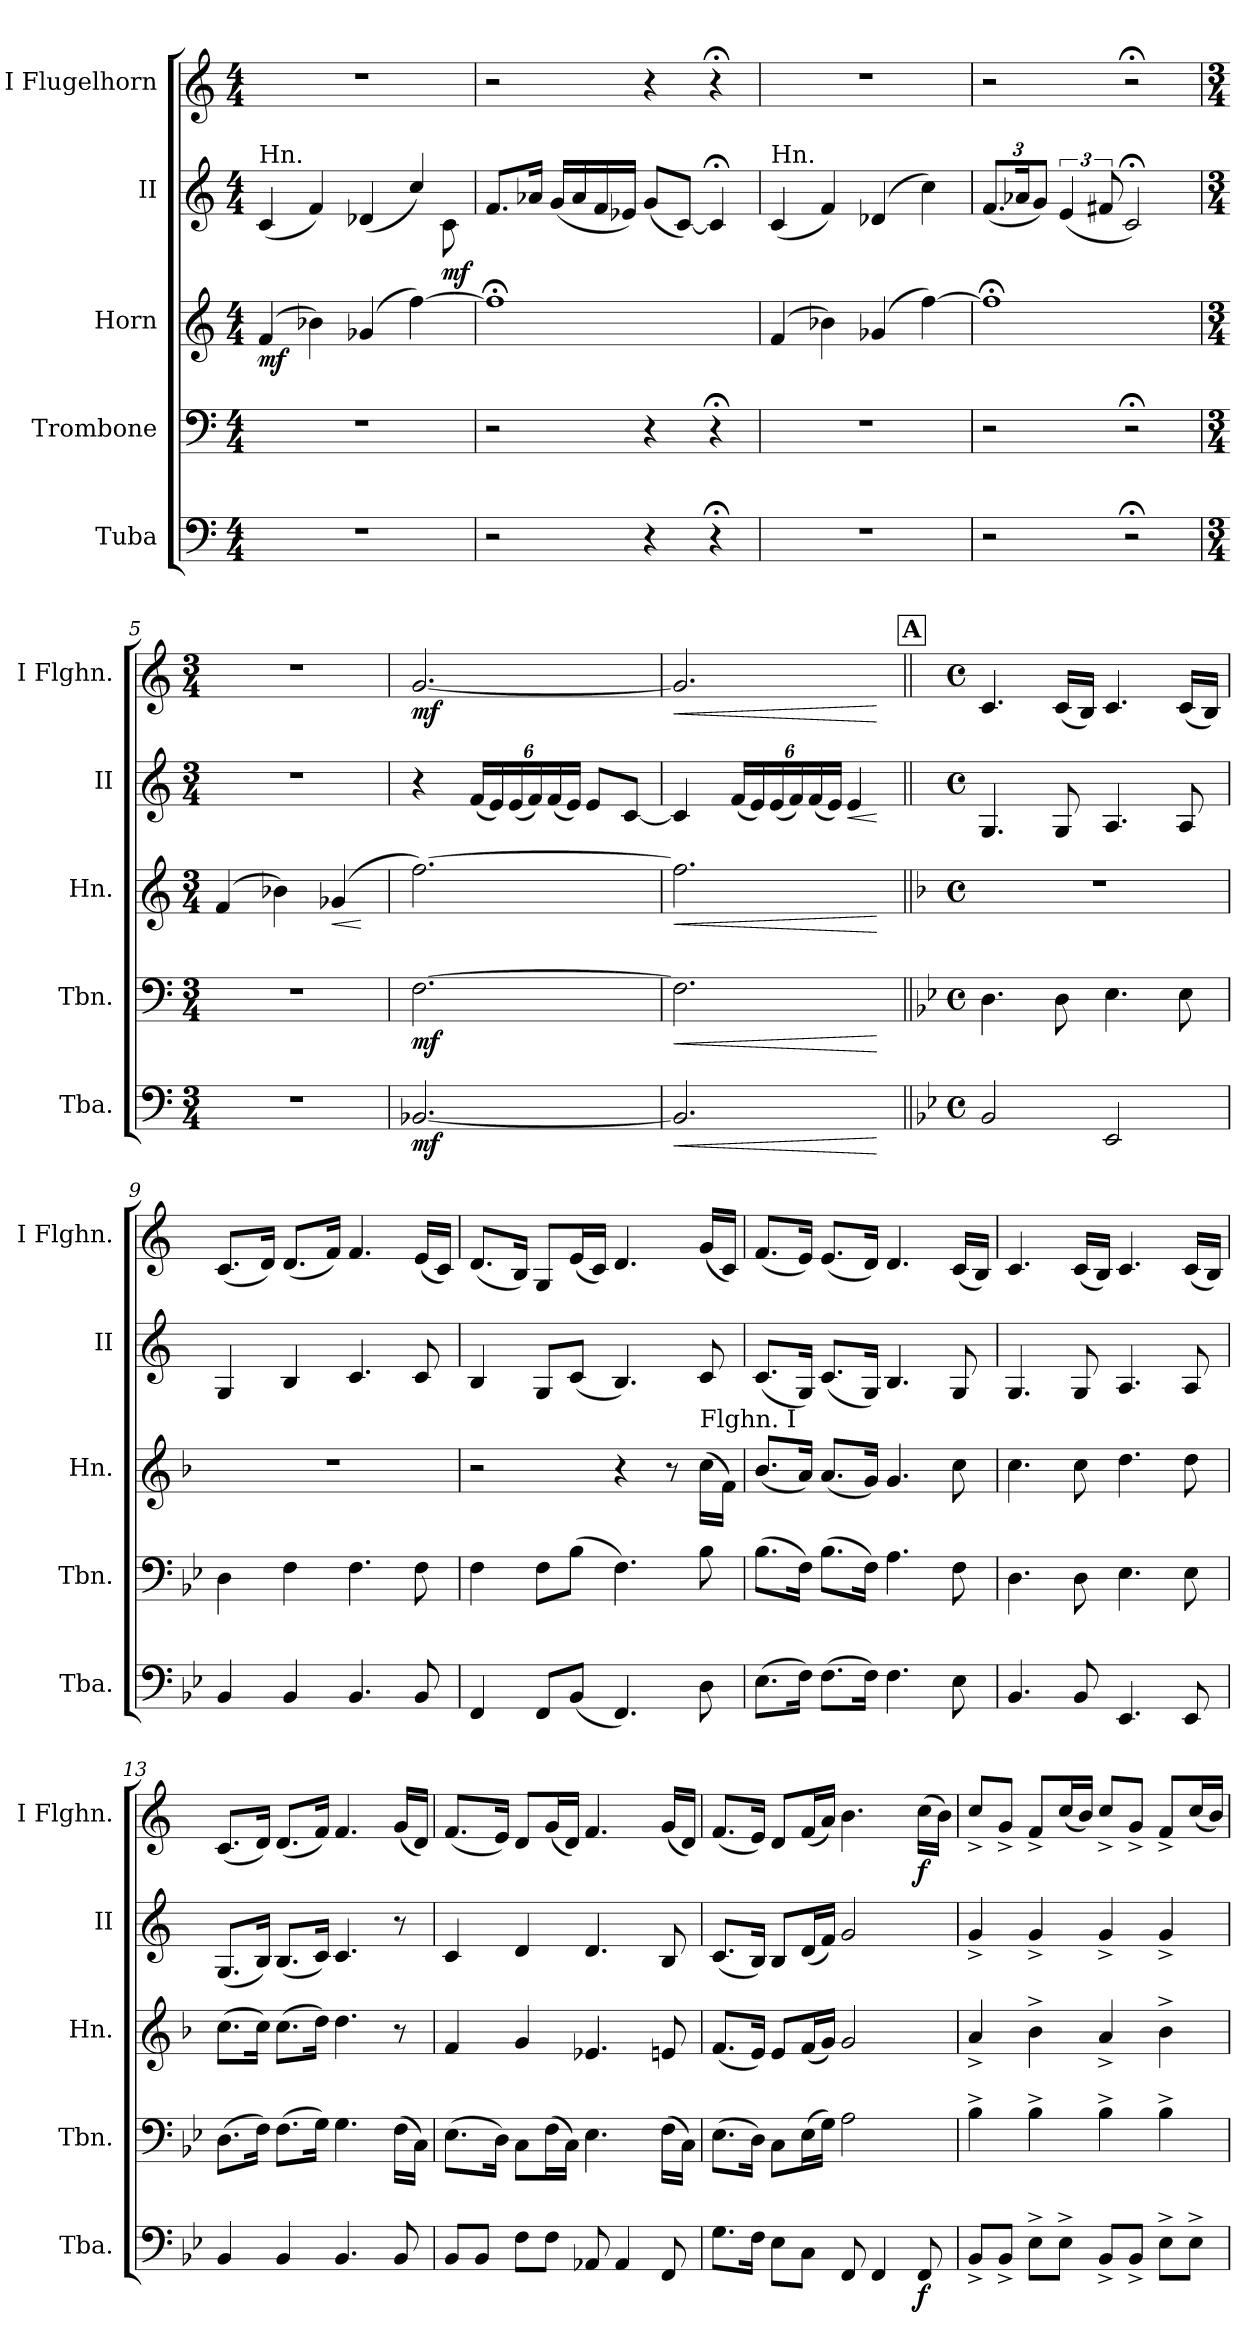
**kern	**dynam	**kern	**dynam	**kern	**dynam	**kern	**dynam	**kern	**dynam
*part5	*part5	*part4	*part4	*part3	*part3	*part2	*part2	*part1	*part1
*staff5	*staff5	*staff4	*staff4	*staff3	*staff3	*staff2	*staff2	*staff1	*staff1
*I"Tuba	*	*I"Trombone	*	*I"Horn	*	*I"II	*	*I"I  Flugelhorn	*
*I'Tba.	*	*I'Tbn.	*	*I'Hn.	*	*I'II	*	*I'I  Flghn.	*
*clefF4	*	*clefF4	*	*clefG2	*	*clefG2	*	*clefG2	*
*	*	*	*	*ITrd4c7	*	*ITrd1c2	*	*ITrd1c2	*
*k[]	*	*k[]	*	*k[b-]	*	*k[b-e-]	*	*k[b-e-]	*
*M4/4	*	*M4/4	*	*M4/4	*	*M4/4	*	*M4/4	*
*MM60	*	*MM60	*	*MM60	*	*MM60	*	*MM60	*
=1	=1	=1	=1	=1	=1	=1	=1	=1	=1
*	*	*	*	*	*	*^	*	*	*
!	!	!	!	!	!	!LO:TX:a:t=Hn.	!	!	!	!
!	!	!	!	!	!LO:DY:b	!	!	!	!	!
1r	.	1r	.	(4B-/	mf	(4B-!/	2..ryy	.	1r	.
.	.	.	.	4e-X\)	.	4e-!/)	.	.	.	.
.	.	.	.	(4c-X/	.	(4c-X!/	.	.	.	.
.	.	.	.	[4b-\)	.	4b-/)	.	.	.	.
!	!	!	!	!	!	!	!	!LO:DY:b	!	!
.	.	.	.	.	.	.	8B-\	mf	.	.
*	*	*	*	*	*	*v	*v	*	*	*
=2	=2	=2	=2	=2	=2	=2	=2	=2	=2
2r	.	2r	.	1b-;<]	.	8.e-/L	.	2r	.
.	.	.	.	.	.	16g-X/Jk	.	.	.
.	.	.	.	.	.	(16f/LL	.	.	.
.	.	.	.	.	.	16g-/	.	.	.
.	.	.	.	.	.	16e-/	.	.	.
.	.	.	.	.	.	16d-X/JJ)	.	.	.
4r	.	4r	.	.	.	(8f/L	.	4r	.
.	.	.	.	.	.	[8B-/J)	.	.	.
4r;<	.	4r;<	.	.	.	4B-;</]	.	4r;<	.
=3	=3	=3	=3	=3	=3	=3	=3	=3	=3
!	!	!	!	!	!	!LO:TX:a:t=Hn.	!	!	!
1r	.	1r	.	(4B-/	.	(4B-!/	.	1r	.
.	.	.	.	4e-X\)	.	4e-!/)	.	.	.
.	.	.	.	(4c-X/	.	(4c-X!/	.	.	.
.	.	.	.	[4b-\)	.	4b-\)	.	.	.
=4	=4	=4	=4	=4	=4	=4	=4	=4	=4
*	*	*	*	*	*	*Xbrackettup	*	*	*
2r	.	2r	.	1b-;<]	.	(12.e-/L	.	2r	.
.	.	.	.	.	.	24g-X/K	.	.	.
.	.	.	.	.	.	12f/J)	.	.	.
*	*	*	*	*	*	*brackettup	*	*	*
.	.	.	.	.	.	(6d/	.	.	.
.	.	.	.	.	.	12en/	.	.	.
2r;<	.	2r;<	.	.	.	2B-;</)	.	2r;<	.
!!LO:LB:g=z
=5	=5	=5	=5	=5	=5	=5	=5	=5	=5
*M3/4	*	*M3/4	*	*M3/4	*	*M3/4	*	*M3/4	*
2.r	.	2.r	.	(4B-/	.	2.r	.	2.r	.
.	.	.	.	4e-X\)	.	.	.	.	.
!	!	!	!	!	!LO:HP:b	!	!	!	!
.	.	.	.	(4c-X/	<	.	.	.	.
.	.	.	.	.	[	.	.	.	.
=6	=6	=6	=6	=6	=6	=6	=6	=6	=6
!	!LO:DY:b	!	!LO:DY:b	!	!	!	!	!	!LO:DY:b
[2.BB-X/	mf	[2.F\	mf	[2.b-\)	.	4r	.	[2.f/	mf
*	*	*	*	*	*	*Xbrackettup	*	*	*
.	.	.	.	.	.	(24e-/LL	.	.	.
.	.	.	.	.	.	24d/)	.	.	.
.	.	.	.	.	.	(24d/	.	.	.
.	.	.	.	.	.	24e-/)	.	.	.
.	.	.	.	.	.	(24e-/	.	.	.
.	.	.	.	.	.	24d/JJ)	.	.	.
.	.	.	.	.	.	8d/L	.	.	.
.	.	.	.	.	.	[8B-/J	.	.	.
=7	=7	=7	=7	=7	=7	=7	=7	=7	=7
!	!LO:HP:b	!	!LO:HP:b	!	!LO:HP:b	!	!	!	!LO:HP:b
2.BB-/]	<	2.F\]	<	2.b-\]	<	4B-/]	.	2.f/]	<
.	.	.	.	.	.	(24e-/LL	.	.	.
.	.	.	.	.	.	24d/)	.	.	.
.	.	.	.	.	.	(24d/	.	.	.
.	.	.	.	.	.	24e-/)	.	.	.
.	.	.	.	.	.	(24e-/	.	.	.
.	.	.	.	.	.	24d/JJ)	.	.	.
!	!	!	!	!	!	!	!LO:HP:b	!	!
.	.	.	.	.	.	4d/	<	.	.
.	[	.	[	.	[	.	[	.	[
!!LO:REH:place=s1:a:B:fs=14:t=A
=8||	=8||	=8||	=8||	=8||	=8||	=8||	=8||	=8||	=8||
*k[b-e-]	*	*k[b-e-]	*	*k[b-e-]	*	*k[b-e-]	*	*k[b-e-]	*
*M4/4	*	*M4/4	*	*M4/4	*	*M4/4	*	*M4/4	*
*met(c)	*	*met(c)	*	*met(c)	*	*met(c)	*	*met(c)	*
2BB-/	.	4.D\	.	1r	.	4.F/	.	4.B-/	.
.	.	8D\	.	.	.	8F/	.	(16B-/LL	.
.	.	.	.	.	.	.	.	16A/JJ)	.
2EE-/	.	4.E-\	.	.	.	4.G/	.	4.B-/	.
.	.	8E-\	.	.	.	8G/	.	(16B-/LL	.
.	.	.	.	.	.	.	.	16A/JJ)	.
!!LO:PB:g=z
=9	=9	=9	=9	=9	=9	=9	=9	=9	=9
4BB-/	.	4D\	.	1r	.	4F/	.	(8.B-/L	.
.	.	.	.	.	.	.	.	16c/Jk)	.
4BB-/	.	4F\	.	.	.	4A/	.	(8.c/L	.
.	.	.	.	.	.	.	.	16e-/Jk)	.
4.BB-/	.	4.F\	.	.	.	4.B-/	.	4.e-/	.
8BB-/	.	8F\	.	.	.	8B-/	.	(16d/LL	.
.	.	.	.	.	.	.	.	16B-/JJ)	.
=10	=10	=10	=10	=10	=10	=10	=10	=10	=10
4FF/	.	4F\	.	2r	.	4A/	.	(8.c/L	.
.	.	.	.	.	.	.	.	16A/Jk)	.
8FF/L	.	8F\L	.	.	.	8F/L	.	8F/L	.
(8BB-/J	.	(8B-\J	.	.	.	(8B-/J	.	(16d/L	.
.	.	.	.	.	.	.	.	16B-/JJ)	.
4.FF/)	.	4.F\)	.	4r	.	4.A/)	.	4.c/	.
.	.	.	.	8r	.	.	.	.	.
!	!	!	!	!LO:TX:a:t=Flghn. I	!	!	!	!	!
8D\	.	8B-\	.	(16f\LL	.	8B-/	.	(16f/LL	.
.	.	.	.	16B-\JJ)	.	.	.	16B-/JJ)	.
=11	=11	=11	=11	=11	=11	=11	=11	=11	=11
(8.E-\L	.	(8.B-\L	.	(8.e-/L	.	(8.B-/L	.	(8.e-/L	.
16F\Jk)	.	16F\Jk)	.	16d/Jk)	.	16F/Jk)	.	16d/Jk)	.
(8.F\L	.	(8.B-\L	.	(8.d/L	.	(8.B-/L	.	(8.d/L	.
16F\Jk)	.	16F\Jk)	.	16c/Jk)	.	16F/Jk)	.	16c/Jk)	.
4.F\	.	4.A\	.	4.c/	.	4.A/	.	4.c/	.
8E-\	.	8F\	.	8f\	.	8F/	.	(16B-/LL	.
.	.	.	.	.	.	.	.	16A/JJ)	.
=12	=12	=12	=12	=12	=12	=12	=12	=12	=12
4.BB-/	.	4.D\	.	4.f\	.	4.F/	.	4.B-/	.
8BB-/	.	8D\	.	8f\	.	8F/	.	(16B-/LL	.
.	.	.	.	.	.	.	.	16A/JJ)	.
4.EE-/	.	4.E-\	.	4.g\	.	4.G/	.	4.B-/	.
8EE-/	.	8E-\	.	8g\	.	8G/	.	(16B-/LL	.
.	.	.	.	.	.	.	.	16A/JJ)	.
!!LO:LB:g=z
=13	=13	=13	=13	=13	=13	=13	=13	=13	=13
4BB-/	.	(8.D\L	.	(8.f\L	.	(8.F/L	.	(8.B-/L	.
.	.	16F\Jk)	.	16f\Jk)	.	16A/Jk)	.	16c/Jk)	.
4BB-/	.	(8.F\L	.	(8.f\L	.	(8.A/L	.	(8.c/L	.
.	.	16G\Jk)	.	16g\Jk)	.	16B-/Jk)	.	16e-/Jk)	.
4.BB-/	.	4.G\	.	4.g\	.	4.B-/	.	4.e-/	.
8BB-/	.	(16F\LL	.	8r	.	8r	.	(16f/LL	.
.	.	16C\JJ)	.	.	.	.	.	16c/JJ)	.
=14	=14	=14	=14	=14	=14	=14	=14	=14	=14
8BB-/L	.	(8.E-\L	.	4B-/	.	4B-/	.	(8.e-/L	.
8BB-/J	.	.	.	.	.	.	.	.	.
.	.	16D\Jk)	.	.	.	.	.	16d/Jk)	.
8F\L	.	8C\L	.	4c/	.	4c/	.	8c/L	.
8F\J	.	(16F\L	.	.	.	.	.	(16f/L	.
.	.	16C\JJ)	.	.	.	.	.	16c/JJ)	.
8AA-X/	.	4.E-\	.	4.A-X/	.	4.c/	.	4.e-/	.
4AA-/	.	.	.	.	.	.	.	.	.
8FF/	.	(16F\LL	.	8An/	.	8A/	.	(16f/LL	.
.	.	16C\JJ)	.	.	.	.	.	16c/JJ)	.
=15	=15	=15	=15	=15	=15	=15	=15	=15	=15
8.G\L	.	(8.E-\L	.	(8.B-/L	.	(8.B-/L	.	(8.e-/L	.
16F\Jk	.	16D\Jk)	.	16A/Jk)	.	16A/Jk)	.	16d/Jk)	.
8E-\L	.	8C\L	.	8A/L	.	8A/L	.	8c/L	.
8C\J	.	(16E-\L	.	(16B-/L	.	(16c/L	.	(16e-/L	.
.	.	16G\JJ)	.	16c/JJ)	.	16e-/JJ)	.	16g/JJ)	.
8FF/	.	2A\	.	2c/	.	2f/	.	4.a\	.
4FF/	.	.	.	.	.	.	.	.	.
!	!LO:DY:b	!	!	!	!	!	!	!	!LO:DY:b
8FF/	f	.	.	.	.	.	.	(16b-\LL	f
.	.	.	.	.	.	.	.	16a\JJ)	.
=16	=16	=16	=16	=16	=16	=16	=16	=16	=16
8BB-^/L	.	4B-^\	.	4d^/	.	4f^/	.	8b-^/L	.
8BB-^/J	.	.	.	.	.	.	.	8f^/J	.
8E-^\L	.	4B-^\	.	4e-^\	.	4f^/	.	8e-^/L	.
8E-^\J	.	.	.	.	.	.	.	(16b-/L	.
.	.	.	.	.	.	.	.	16a/JJ)	.
8BB-^/L	.	4B-^\	.	4d^/	.	4f^/	.	8b-^/L	.
8BB-^/J	.	.	.	.	.	.	.	8f^/J	.
8E-^\L	.	4B-^\	.	4e-^\	.	4f^/	.	8e-^/L	.
8E-^\J	.	.	.	.	.	.	.	(16b-/L	.
.	.	.	.	.	.	.	.	16a/JJ)	.
=	=	=	=	=	=	=	=	=	=
*-	*-	*-	*-	*-	*-	*-	*-	*-	*-
